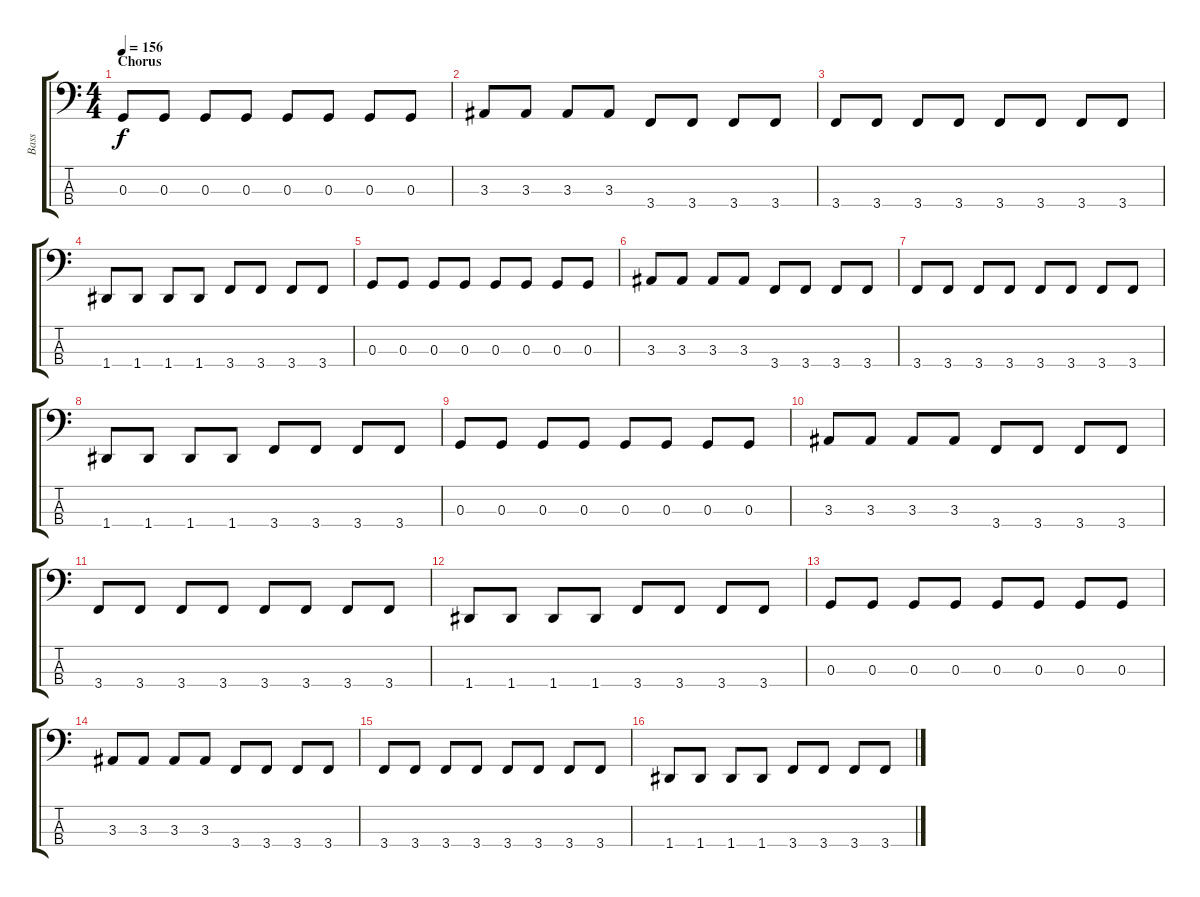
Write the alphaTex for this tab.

\track ("Bass " "Bass ") {instrument electricbasspick}
\staff {score tabs}
\tuning (F2 C2 G1 D1) {hide}
\ts (4 4)
\section ("" "Chorus")
\tempo 156
\clef f4
\ks c
0.3.8{dy f} 0.3.8 0.3.8 0.3.8 0.3.8 0.3.8 0.3.8 0.3.8 |
3.3.8 3.3.8 3.3.8 3.3.8 3.4.8 3.4.8 3.4.8 3.4.8 |
3.4.8 3.4.8 3.4.8 3.4.8 3.4.8 3.4.8 3.4.8 3.4.8 |
1.4.8 1.4.8 1.4.8 1.4.8 3.4.8 3.4.8 3.4.8 3.4.8 |
0.3.8 0.3.8 0.3.8 0.3.8 0.3.8 0.3.8 0.3.8 0.3.8 |
3.3.8 3.3.8 3.3.8 3.3.8 3.4.8 3.4.8 3.4.8 3.4.8 |
3.4.8 3.4.8 3.4.8 3.4.8 3.4.8 3.4.8 3.4.8 3.4.8 |
1.4.8 1.4.8 1.4.8 1.4.8 3.4.8 3.4.8 3.4.8 3.4.8 |
0.3.8 0.3.8 0.3.8 0.3.8 0.3.8 0.3.8 0.3.8 0.3.8 |
3.3.8 3.3.8 3.3.8 3.3.8 3.4.8 3.4.8 3.4.8 3.4.8 |
3.4.8 3.4.8 3.4.8 3.4.8 3.4.8 3.4.8 3.4.8 3.4.8 |
1.4.8 1.4.8 1.4.8 1.4.8 3.4.8 3.4.8 3.4.8 3.4.8 |
0.3.8 0.3.8 0.3.8 0.3.8 0.3.8 0.3.8 0.3.8 0.3.8 |
3.3.8 3.3.8 3.3.8 3.3.8 3.4.8 3.4.8 3.4.8 3.4.8 |
3.4.8 3.4.8 3.4.8 3.4.8 3.4.8 3.4.8 3.4.8 3.4.8 |
1.4.8 1.4.8 1.4.8 1.4.8 3.4.8 3.4.8 3.4.8 3.4.8
